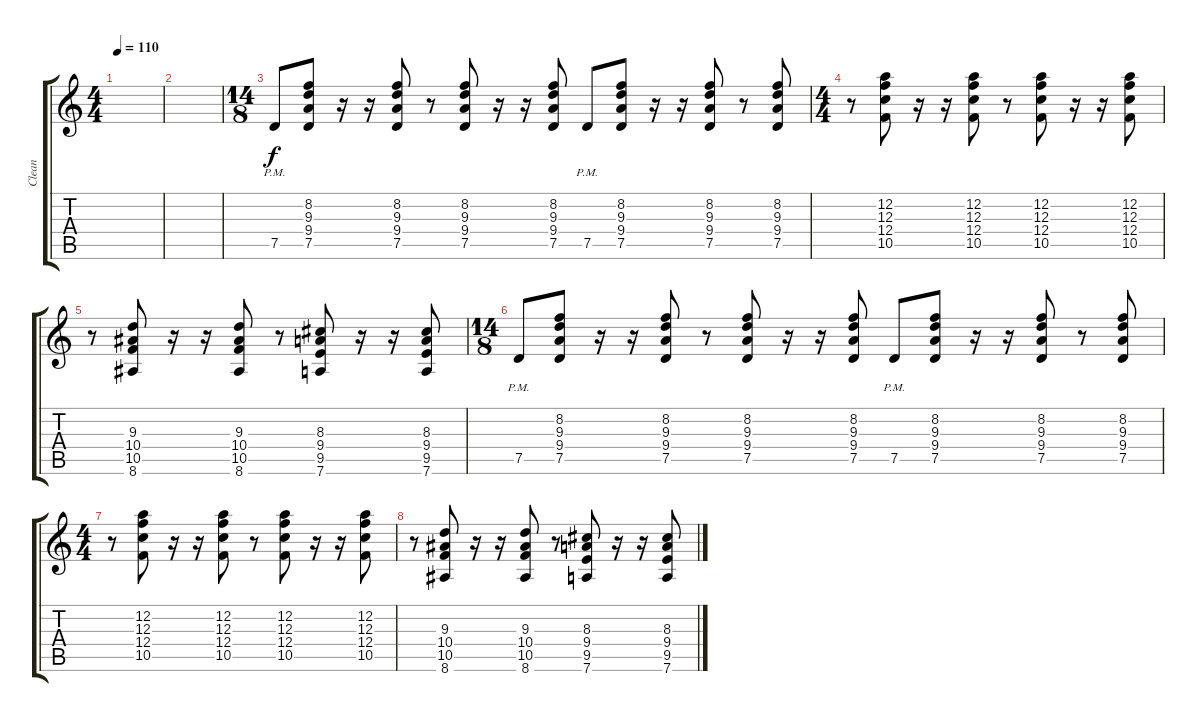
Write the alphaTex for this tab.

\track ("Clean " "Clean ") {instrument electricguitarclean}
\staff {score tabs}
\tuning (D4 A3 F3 C3 G2 D2) {hide}
\ts (4 4)
\tempo 110
\clef g2
\ks c
|
|
\ts (14 8)
7.5{pm}.8 (8.2 9.3 9.4 7.5).8 r.16 r.16 (8.2 9.3 9.4 7.5).8 r.8 (8.2 9.3 9.4 7.5).8 r.16 r.16 (8.2 9.3 9.4 7.5).8 7.5{pm}.8 (8.2 9.3 9.4 7.5).8 r.16 r.16 (8.2 9.3 9.4 7.5).8 r.8 (8.2 9.3 9.4 7.5).8 |
\ts (4 4)
r.8 (12.2 12.3 12.4 10.5).8 r.16 r.16 (12.2 12.3 12.4 10.5).8 r.8 (12.2 12.3 12.4 10.5).8 r.16 r.16 (12.2 12.3 12.4 10.5).8 |
r.8 (9.3 10.4 10.5 8.6).8 r.16 r.16 (9.3 10.4 10.5 8.6).8 r.8 (8.3 9.4 9.5 7.6).8 r.16 r.16 (8.3 9.4 9.5 7.6).8 |
\ts (14 8)
7.5{pm}.8 (8.2 9.3 9.4 7.5).8 r.16 r.16 (8.2 9.3 9.4 7.5).8 r.8 (8.2 9.3 9.4 7.5).8 r.16 r.16 (8.2 9.3 9.4 7.5).8 7.5{pm}.8 (8.2 9.3 9.4 7.5).8 r.16 r.16 (8.2 9.3 9.4 7.5).8 r.8 (8.2 9.3 9.4 7.5).8 |
\ts (4 4)
r.8 (12.2 12.3 12.4 10.5).8 r.16 r.16 (12.2 12.3 12.4 10.5).8 r.8 (12.2 12.3 12.4 10.5).8 r.16 r.16 (12.2 12.3 12.4 10.5).8 |
r.8 (9.3 10.4 10.5 8.6).8 r.16 r.16 (9.3 10.4 10.5 8.6).8 r.8 (8.3 9.4 9.5 7.6).8 r.16 r.16 (8.3 9.4 9.5 7.6).8
